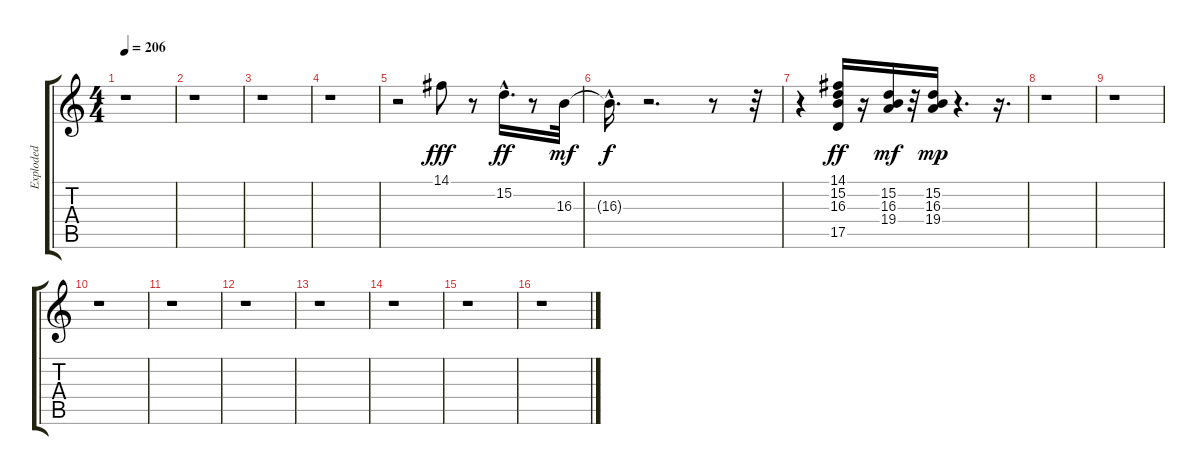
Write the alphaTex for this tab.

\track ("Exploded" "Exploded") {instrument orchestrahit}
\staff {score tabs}
\tuning (E4 B3 G3 D3 A2 E2) {hide}
\ts (4 4)
\tempo 206
\clef g2
\ks c
r.1{dy fff} |
r.1 |
r.1 |
r.1 |
r.2 14.1.8 r.8 15.2{hac}.16{d dy ff} r.8 16.3.32{dy mf} |
16.3{hac t}.16{d dy f} r.2{d} r.8 r.32 |
r.4 (14.1 15.2 16.3 17.5).16{dy ff} r.16 (15.2 16.3 19.4).16{dy mf} r.32 (15.2 16.3 19.4).16{dy mp} r.4{d} r.16{d} |
r.1 |
r.1 |
r.1 |
r.1 |
r.1 |
r.1 |
r.1 |
r.1 |
r.1
